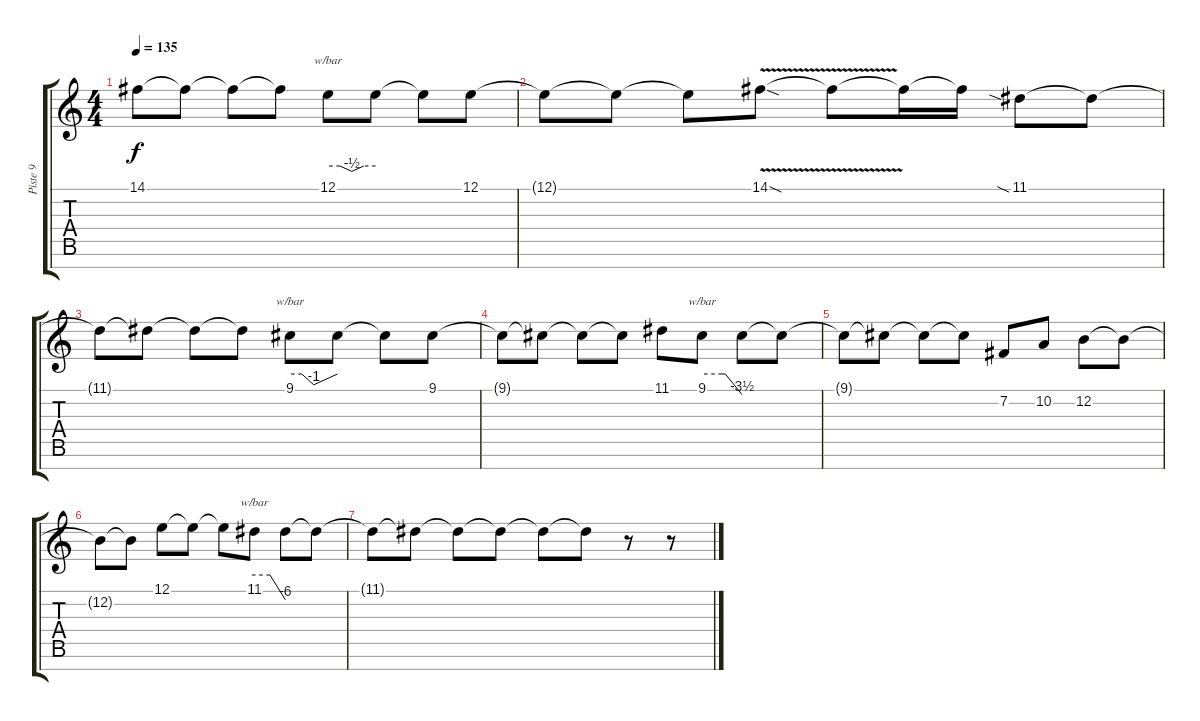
\track ("Piste 9" "Piste 9") {instrument pad6metallic}
\staff {score tabs}
\tuning (E4 B3 G3 D3 A2 E2 C2) {hide}
\ts (4 4)
\tempo 135
\clef g2
\ks c
14.1{t}.8{dy f} 14.1{t}.8 14.1{t}.8 14.1{t}.8 12.1.8{tbe (custom default 0 0 15 0 30 -2 45 0 60 0)} 12.1{t}.8 12.1{t}.8 12.1.8 |
12.1{t}.8 12.1{t}.8 12.1{t}.8 14.1{v sod}.8 14.1{t}.8 14.1{t}.16 14.1{t}.16 11.1{sia}.8 11.1{t}.8 |
11.1{t}.8 11.1{t}.8 11.1{t}.8 11.1{t}.8 9.1.8{tbe (custom default 0 0 15 0 30 -4 60 0)} 9.1{t}.8 9.1{t}.8 9.1.8 |
9.1{t}.8 9.1{t}.8 9.1{t}.8 9.1{t}.8 11.1.8 9.1.8{tbe (custom default 0 0 30 0 35 0 60 -14)} 9.1{t}.8 9.1{t}.8 |
9.1{t}.8 9.1{t}.8 9.1{t}.8 9.1{t}.8 7.2.8 10.2.8 12.2.8 12.2{t}.8 |
12.2{t}.8 12.2{t}.8 12.1.8 12.1{t}.8 12.1{t}.8 11.1.8{tbe (custom default 0 0 30 0 60 -24)} 11.1{t}.8 11.1{t}.8 |
11.1{t}.8 11.1{t}.8 11.1{t}.8 11.1{t}.8 11.1{t}.8 11.1{t}.8 r.8 r.8
